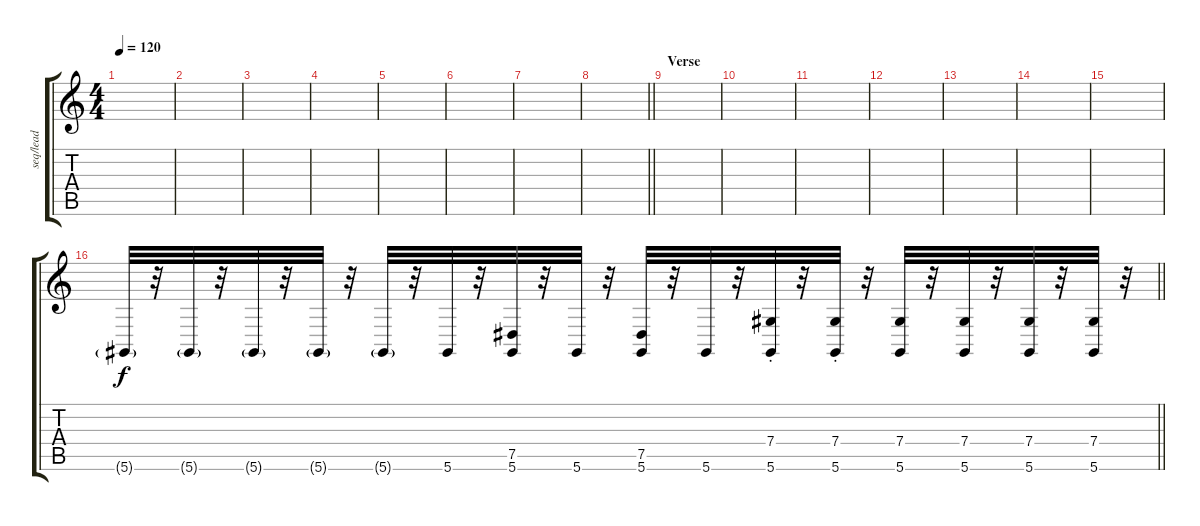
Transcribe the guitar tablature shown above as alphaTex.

\track ("seq/lead" "seq/lead") {instrument lead8bassandlead}
\staff {score tabs}
\tuning (Eb4 Bb3 Gb3 Db3 Ab2 Eb2) {hide}
\ts (4 4)
\tempo 120
\clef g2
\ks c
|
|
|
|
|
|
|
\barLineRight lightlight
|
\section ("" "Verse")
|
|
|
|
|
|
|
\barLineRight lightlight
5.6{g}.32 r.32 5.6{g}.32 r.32 5.6{g}.32 r.32 5.6{g}.32 r.32 5.6{g}.32 r.32 5.6.32{dy f} r.32 (7.5 5.6).32 r.32 5.6.32 r.32 (7.5 5.6).32 r.32 5.6.32 r.32 (7.4{st} 5.6{st}).32 r.32 (7.4{st} 5.6{st}).32 r.32 (7.4 5.6).32 r.32 (7.4 5.6).32 r.32 (7.4 5.6).32 r.32 (7.4 5.6).32 r.32
